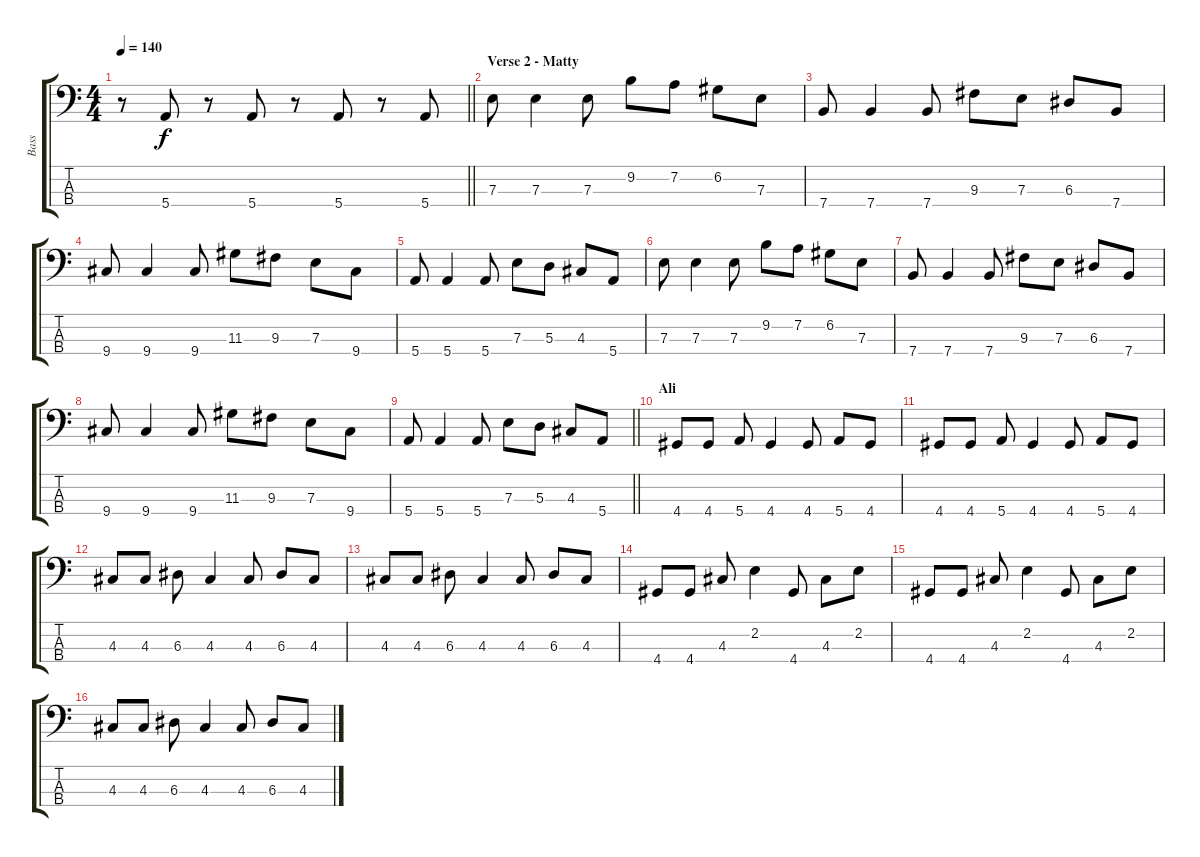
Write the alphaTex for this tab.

\track ("Bass" "Bass") {instrument electricbassfinger}
\staff {score tabs}
\tuning (G2 D2 A1 E1) {hide}
\ts (4 4)
\tempo 140
\clef f4
\barLineRight lightlight
\ks c
r.8{dy f} 5.4.8 r.8 5.4.8 r.8 5.4.8 r.8 5.4.8 |
\section ("" "Verse 2 - Matty")
7.3.8 7.3.4 7.3.8 9.2.8 7.2.8 6.2.8 7.3.8 |
7.4.8 7.4.4 7.4.8 9.3.8 7.3.8 6.3.8 7.4.8 |
9.4.8 9.4.4 9.4.8 11.3.8 9.3.8 7.3.8 9.4.8 |
5.4.8 5.4.4 5.4.8 7.3.8 5.3.8 4.3.8 5.4.8 |
7.3.8 7.3.4 7.3.8 9.2.8 7.2.8 6.2.8 7.3.8 |
7.4.8 7.4.4 7.4.8 9.3.8 7.3.8 6.3.8 7.4.8 |
9.4.8 9.4.4 9.4.8 11.3.8 9.3.8 7.3.8 9.4.8 |
\barLineRight lightlight
5.4.8 5.4.4 5.4.8 7.3.8 5.3.8 4.3.8 5.4.8 |
\section ("" "Ali")
4.4.8 4.4.8 5.4.8 4.4.4 4.4.8 5.4.8 4.4.8 |
4.4.8 4.4.8 5.4.8 4.4.4 4.4.8 5.4.8 4.4.8 |
4.3.8 4.3.8 6.3.8 4.3.4 4.3.8 6.3.8 4.3.8 |
4.3.8 4.3.8 6.3.8 4.3.4 4.3.8 6.3.8 4.3.8 |
4.4.8 4.4.8 4.3.8 2.2.4 4.4.8 4.3.8 2.2.8 |
4.4.8 4.4.8 4.3.8 2.2.4 4.4.8 4.3.8 2.2.8 |
4.3.8 4.3.8 6.3.8 4.3.4 4.3.8 6.3.8 4.3.8
